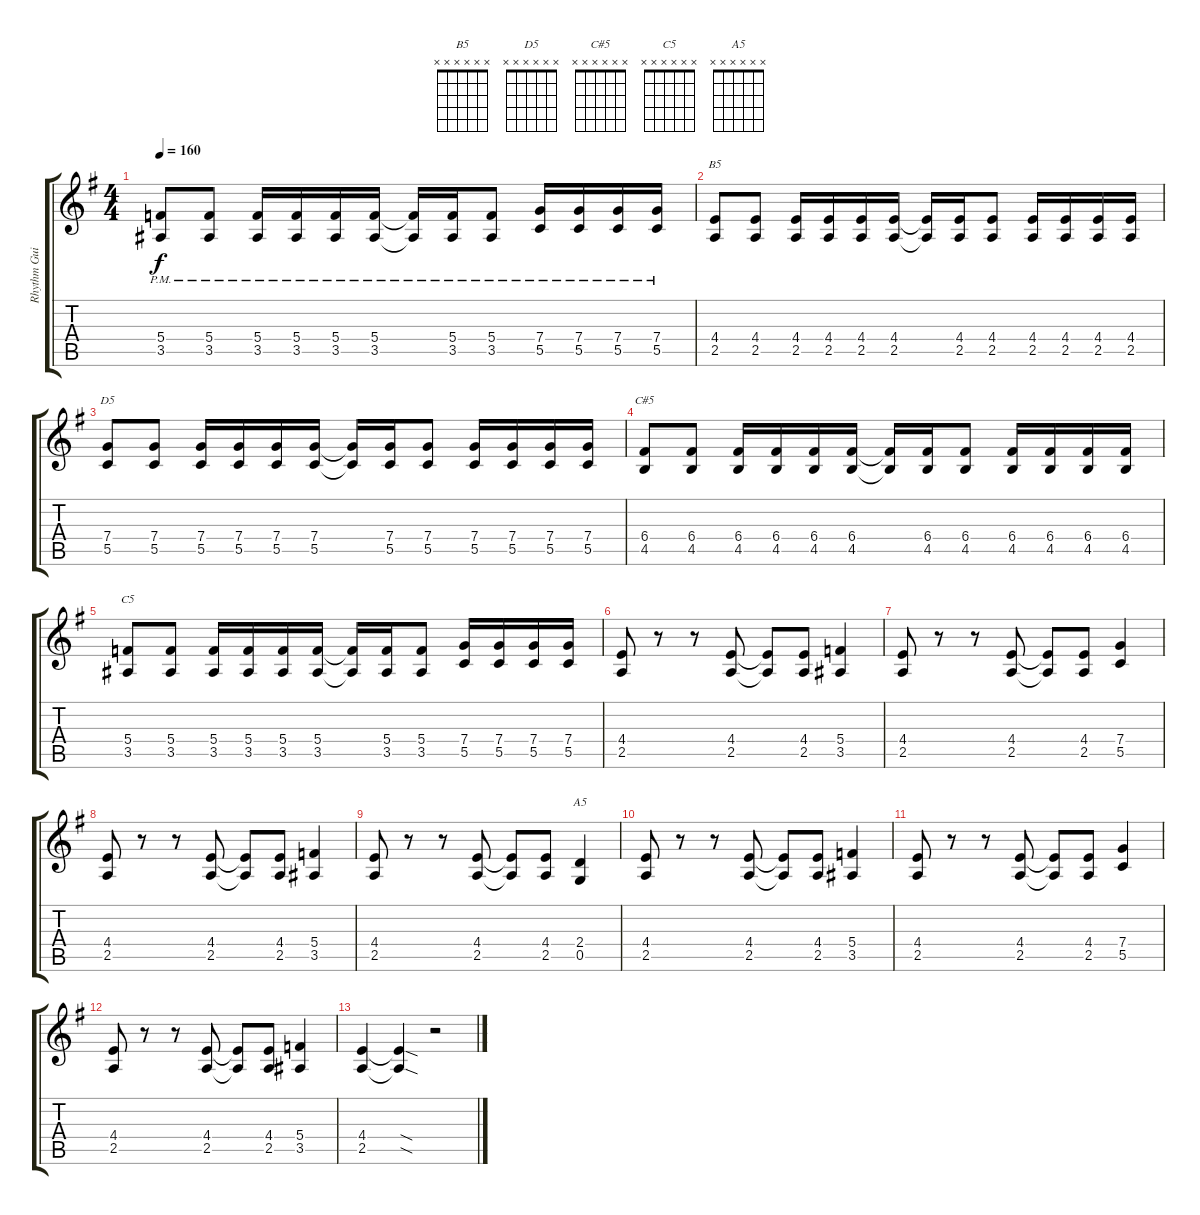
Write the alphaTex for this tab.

\track ("Rhythm Guitar 2" "Rhythm Gui") {instrument distortionguitar}
\staff {score tabs}
\tuning (D4 A3 F3 C3 G2 D2) {hide}
\chord ("B5" x x x x x x)
\chord ("D5" x x x x x x)
\chord ("C#5" x x x x x x)
\chord ("C5" x x x x x x)
\chord ("A5" x x x x x x)
\ts (4 4)
\tempo 160
\clef g2
\ks eminor
(5.4{pm} 3.5{pm}).8{dy f} (5.4{pm} 3.5{pm}).8 (5.4{pm} 3.5{pm}).16 (5.4{pm} 3.5{pm}).16 (5.4{pm} 3.5{pm}).16 (5.4{pm} 3.5{pm}).16 (5.4{pm t} 3.5{pm t}).16 (5.4{pm} 3.5{pm}).16 (5.4{pm} 3.5{pm}).8 (7.4{pm} 5.5{pm}).16 (7.4{pm} 5.5{pm}).16 (7.4{pm} 5.5{pm}).16 (7.4{pm} 5.5{pm}).16 |
(4.4 2.5).8{ch "B5"} (4.4 2.5).8 (4.4 2.5).16 (4.4 2.5).16 (4.4 2.5).16 (4.4 2.5).16 (4.4{t} 2.5{t}).16 (4.4 2.5).16 (4.4 2.5).8 (4.4 2.5).16 (4.4 2.5).16 (4.4 2.5).16 (4.4 2.5).16 |
(7.4 5.5).8{ch "D5"} (7.4 5.5).8 (7.4 5.5).16 (7.4 5.5).16 (7.4 5.5).16 (7.4 5.5).16 (7.4{t} 5.5{t}).16 (7.4 5.5).16 (7.4 5.5).8 (7.4 5.5).16 (7.4 5.5).16 (7.4 5.5).16 (7.4 5.5).16 |
(6.4 4.5).8{ch "C#5"} (6.4 4.5).8 (6.4 4.5).16 (6.4 4.5).16 (6.4 4.5).16 (6.4 4.5).16 (6.4{t} 4.5{t}).16 (6.4 4.5).16 (6.4 4.5).8 (6.4 4.5).16 (6.4 4.5).16 (6.4 4.5).16 (6.4 4.5).16 |
(5.4 3.5).8{ch "C5"} (5.4 3.5).8 (5.4 3.5).16 (5.4 3.5).16 (5.4 3.5).16 (5.4 3.5).16 (5.4{t} 3.5{t}).16 (5.4 3.5).16 (5.4 3.5).8 (7.4 5.5).16 (7.4 5.5).16 (7.4 5.5).16 (7.4 5.5).16 |
(4.4 2.5).8 r.8 r.8 (4.4 2.5).8 (4.4{t} 2.5{t}).8 (4.4 2.5).8 (5.4 3.5).4 |
(4.4 2.5).8 r.8 r.8 (4.4 2.5).8 (4.4{t} 2.5{t}).8 (4.4 2.5).8 (7.4 5.5).4 |
(4.4 2.5).8 r.8 r.8 (4.4 2.5).8 (4.4{t} 2.5{t}).8 (4.4 2.5).8 (5.4 3.5).4 |
(4.4 2.5).8 r.8 r.8 (4.4 2.5).8 (4.4{t} 2.5{t}).8 (4.4 2.5).8 (2.4 0.5).4{ch "A5"} |
(4.4 2.5).8 r.8 r.8 (4.4 2.5).8 (4.4{t} 2.5{t}).8 (4.4 2.5).8 (5.4 3.5).4 |
(4.4 2.5).8 r.8 r.8 (4.4 2.5).8 (4.4{t} 2.5{t}).8 (4.4 2.5).8 (7.4 5.5).4 |
(4.4 2.5).8 r.8 r.8 (4.4 2.5).8 (4.4{t} 2.5{t}).8 (4.4 2.5).8 (5.4 3.5).4 |
(4.4 2.5).4 (4.4{sod t} 2.5{sod t}).4 r.2
